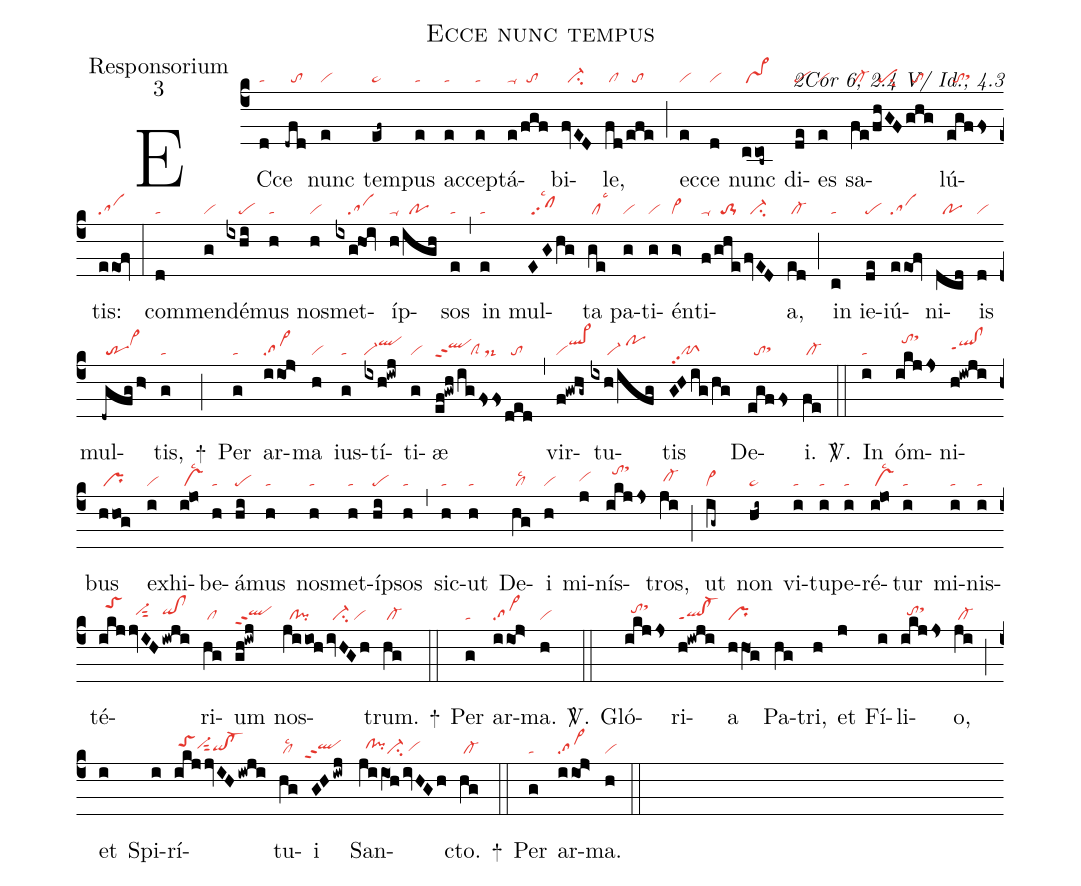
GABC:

name:Ecce nunc tempus;
office-part:Responsorium;
mode:3;
commentary:2Cor 6, 2.4 V/ Id., 4.3;
nabc-lines:1;
%%
(c4)
EC(d|ta)ce(-dfd|//to) nunc(e|vi) tem(ef~|pe~)pus(e|ta) ac(e|ta)cep(e|ta)tá(e|ta-|/fgf|//to)bi(fvED|//ci-)le,(fd|/cl|/efe|//to) (;)
ec(e|vi)ce(d|vi) nunc(ccob~|/pr~) di(de|pe)es(e|vi) sa(fe|/cl-|/fhGF|//pesu2|ghg|//to)lú(egffs|//tosthh)tis:(eeOf|sa) (:)
com(d|ta)men(g|vi)dé(ixhi|////pe)mus(h|ta) nos(h|vi)met(ixghOi|////sa)íp(h|ta-|/igh|//po)sos(e|ta) (,)
in(e|ta) mul(EGhg|/sflsc2)ta(ge|/cllsc3) pa(g|vi)ti(g|vi)én(g>|vi>)ti(f|ta-|/ghe|//to-1|/fvED|//ci-)a,(ed|/cl-) (;)
in(c|ta) ie(de|pe)iú(eeOf|sa)ni(dcd|//po)is(d|vi) mul(-dgfg/h>|/trvi>hj)tis,(g|ta) +(;)
Per(g|ta) ar(iio!j>|sa>)ma(h|vi) ius(g|ta)tí(ixh!iwj|vi-qlhj)ti(g|vi)æ(ef!gwh|qlhippt2|/ig|////clS|fss|//ds-|ded|//to) (,)
vir(f!gwhg~|viql>hj)tu(ixh/ifg|/////vi-/pohj)tis(GHig/hg|/pfSpp2) De(egffs|//tosthh)i.(fe|/cl-) <sp>V/</sp>.(::)
In(i|ta) óm(ikjjs|//tohksthm)ni(h!iwji|qlhh!clhhppt1)bus(hhog|/pr) ex(i|vi)hi(i!jo|/vslsc2)be(h|ta)á(hi|pe)mus(h|ta) nos(h|ta)met(h|ta)íp(hi|pe)sos(h|ta) (,)
sic(h|ta)ut(h|ta) De(hg|/cllsc2)i(h|vi) mi(j|vihh)nís(ikjjs|//tohksthm)tros,(ji|/cl-hh) (;)
ut(ig~|cl~) non(hi~|pe~) vi(i|ta)tu(i|ta)pe(i|ta)ré(i!jo|/vslsc2)tur(i|ta) mi(i|ta)nis(i|ta)té(ikj|//toShk|jvIH|//vi-hhsut2|/iwji|qihh!clhh)ri(hg|/cl)um(gh!iwj|qlhhppt2) nos(jiioh|//cl!pi|/ivHGh|//vi-su2/vi)trum.(hg|/cl-) +(::)
Per(g|ta) ar(iio!j>|sa>)ma.(h|vi) <sp>V/</sp>.(::)
Gló(ikjjs|//tohisthk)ri(h!iwji|ql!cl-ppt1)a(hhO1g|pr) Pa(hg)tri,(h) et(j) Fí(i)li(ikjjs|//tohhsthj)o,(ji|/cl-) (;)
et(i) Spi(i)rí(ikjjvIHiwji|/toShivi-hhsut2qihg!cl-hg)tu(hg|/cllsc2)i(GHiwj|``qlhhppt2) San(jiiO1hivHGh|//clhh!pihhci-/vihg)cto.(hg|/cl-) +(::)
Per(g|ta) ar(iio!j>|sa>)ma.(h|vi) (::)
